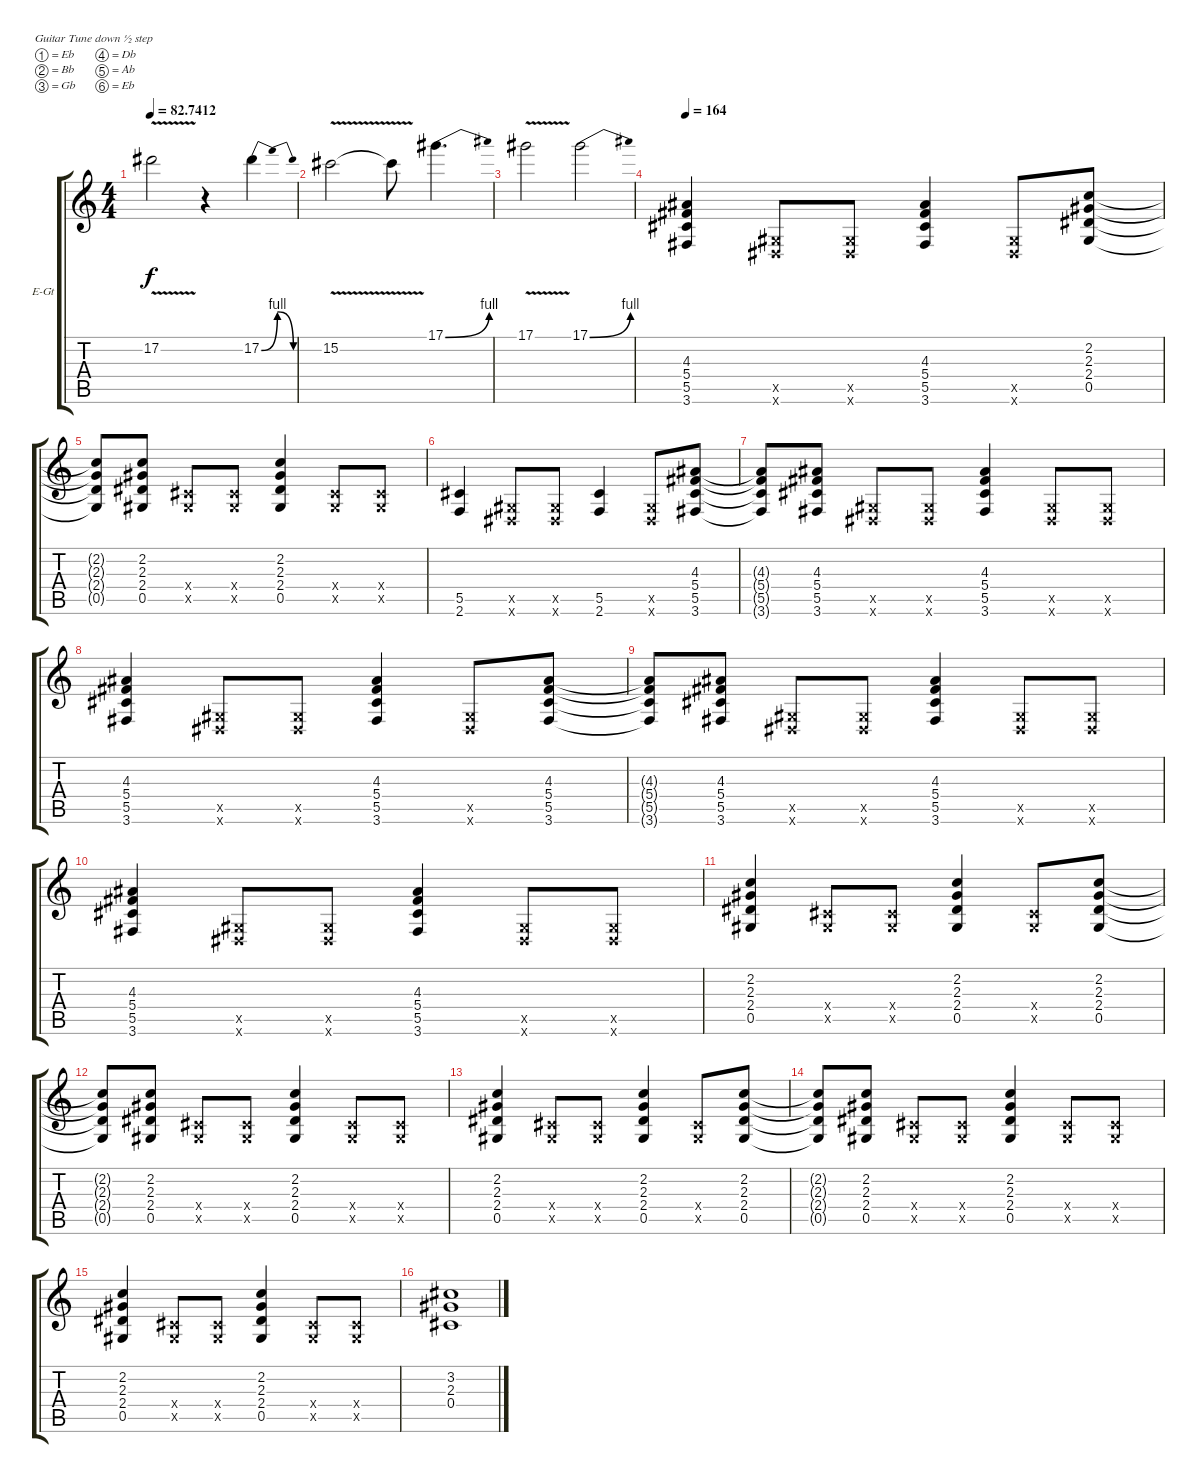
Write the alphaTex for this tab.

\bracketExtendMode groupsimilarinstruments
\firstSystemTrackNameOrientation horizontal
\otherSystemsTrackNameOrientation horizontal
\track ("Slash - Lead Guitar" "E-Gt") {instrument overdrivenguitar}
\staff {score tabs}
\tuning (Eb4 Bb3 Gb3 Db3 Ab2 Eb2)
\ts (4 4)
\tempo
82.7412
\accidentals auto
\clef g2
\ottava regular
\simile none
\ks aminor
17.2{v}.2{dy f} r.4 17.2{be (bendrelease 0 0 30 4 30 4 60 0)}.4 |
15.2{v}.2 15.2{v t}.8 17.1{be (bend 0 0 60 4)}.4{d} |
17.1{v}.2 17.1{be (bend 0 0 60 4)}.2 |
\tempo 164
(4.3 5.4 5.5 3.6).4 (0.5{x} 0.6{x}).8 (0.5{x} 0.6{x}).8 (4.3 5.4 5.5 3.6).4 (0.5{x} 0.6{x}).8 (2.2 2.3 2.4 0.5).8 |
(2.2{t} 2.3{t} 2.4{t} 0.5{t}).8 (2.2 2.3 2.4 0.5).8 (0.4{x} 0.5{x}).8 (0.4{x} 0.5{x}).8 (2.2 2.3 2.4 0.5).4 (0.4{x} 0.5{x}).8 (0.4{x} 0.5{x}).8 |
(5.5 2.6).4 (0.5{x} 0.6{x}).8 (0.5{x} 0.6{x}).8 (5.5 2.6).4 (0.5{x} 0.6{x}).8 (4.3 5.4 5.5 3.6).8 |
(4.3{t} 5.4{t} 5.5{t} 3.6{t}).8 (4.3 5.4 5.5 3.6).8 (0.5{x} 0.6{x}).8 (0.5{x} 0.6{x}).8 (4.3 5.4 5.5 3.6).4 (0.5{x} 0.6{x}).8 (0.5{x} 0.6{x}).8 |
(4.3 5.4 5.5 3.6).4 (0.5{x} 0.6{x}).8 (0.5{x} 0.6{x}).8 (4.3 5.4 5.5 3.6).4 (0.5{x} 0.6{x}).8 (4.3 5.4 5.5 3.6).8 |
(4.3{t} 5.4{t} 5.5{t} 3.6{t}).8 (4.3 5.4 5.5 3.6).8 (0.5{x} 0.6{x}).8 (0.5{x} 0.6{x}).8 (4.3 5.4 5.5 3.6).4 (0.5{x} 0.6{x}).8 (0.5{x} 0.6{x}).8 |
(4.3 5.4 5.5 3.6).4 (0.5{x} 0.6{x}).8 (0.5{x} 0.6{x}).8 (4.3 5.4 5.5 3.6).4 (0.5{x} 0.6{x}).8 (0.5{x} 0.6{x}).8 |
(2.2 2.3 2.4 0.5).4 (0.4{x} 0.5{x}).8 (0.4{x} 0.5{x}).8 (2.2 2.3 2.4 0.5).4 (0.4{x} 0.5{x}).8 (2.2 2.3 2.4 0.5).8 |
(2.2{t} 2.3{t} 2.4{t} 0.5{t}).8 (2.2 2.3 2.4 0.5).8 (0.4{x} 0.5{x}).8 (0.4{x} 0.5{x}).8 (2.2 2.3 2.4 0.5).4 (0.4{x} 0.5{x}).8 (0.4{x} 0.5{x}).8 |
(2.2 2.3 2.4 0.5).4 (0.4{x} 0.5{x}).8 (0.4{x} 0.5{x}).8 (2.2 2.3 2.4 0.5).4 (0.4{x} 0.5{x}).8 (2.2 2.3 2.4 0.5).8 |
(2.2{t} 2.3{t} 2.4{t} 0.5{t}).8 (2.2 2.3 2.4 0.5).8 (0.4{x} 0.5{x}).8 (0.4{x} 0.5{x}).8 (2.2 2.3 2.4 0.5).4 (0.4{x} 0.5{x}).8 (0.4{x} 0.5{x}).8 |
(2.2 2.3 2.4 0.5).4 (0.4{x} 0.5{x}).8 (0.4{x} 0.5{x}).8 (2.2 2.3 2.4 0.5).4 (0.4{x} 0.5{x}).8 (0.4{x} 0.5{x}).8 |
(3.2 2.3 0.4).1
